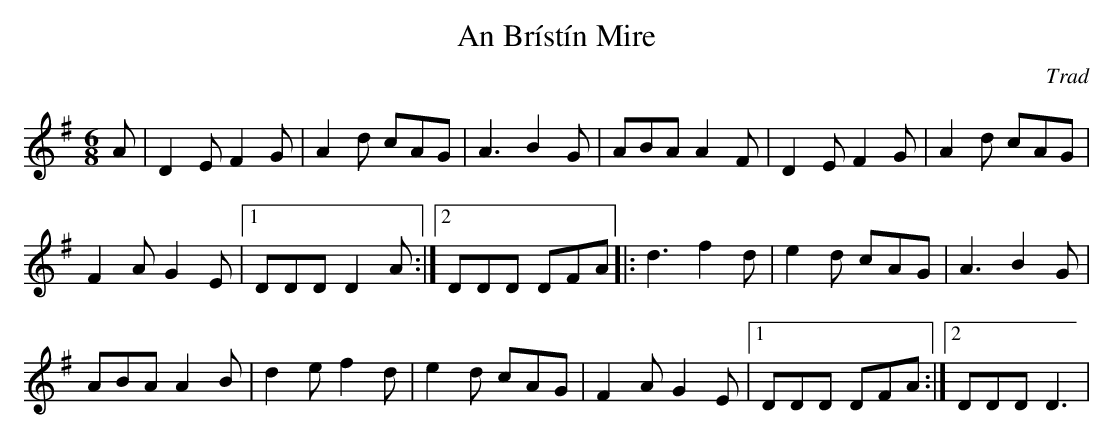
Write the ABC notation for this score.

X:1
T:An Br\'ist\'in Mire
C:Trad
M:6/8
K:DMix
L:1/8
A | D2 E F2 G | A2 d cAG | A3 B2 G | ABA A2 F | D2 E F2 G | A2 d cAG |
    F2 A G2 E |1 DDD D2 A :|2 DDD DFA |: d3 f2 d | e2 d cAG | A3 B2 G |
    ABA A2 B  | d2 e f2 d | e2 d cAG | F2 A G2 E |1 DDD DFA :|2 DDD D3 |
|
